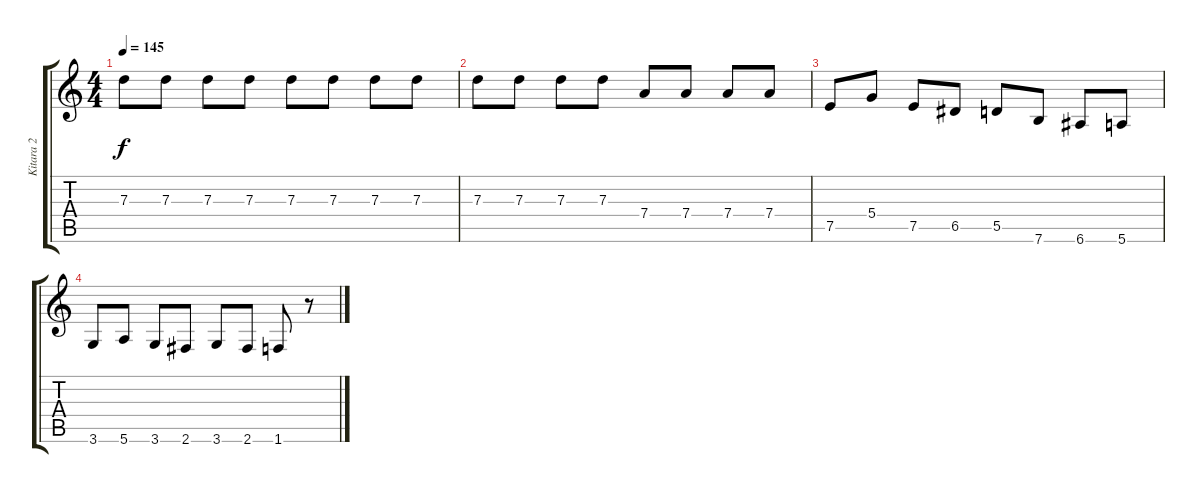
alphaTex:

\track ("Kitara 2" "Kitara 2") {instrument overdrivenguitar}
\staff {score tabs}
\tuning (E4 B3 G3 D3 A2 E2) {hide}
\ts (4 4)
\tempo 145
\clef g2
\ks c
7.3.8{dy f} 7.3.8 7.3.8 7.3.8 7.3.8 7.3.8 7.3.8 7.3.8 |
7.3.8 7.3.8 7.3.8 7.3.8 7.4.8 7.4.8 7.4.8 7.4.8 |
7.5.8 5.4.8 7.5.8 6.5.8 5.5.8 7.6.8 6.6.8 5.6.8 |
3.6.8 5.6.8 3.6.8 2.6.8 3.6.8 2.6.8 1.6.8 r.8
